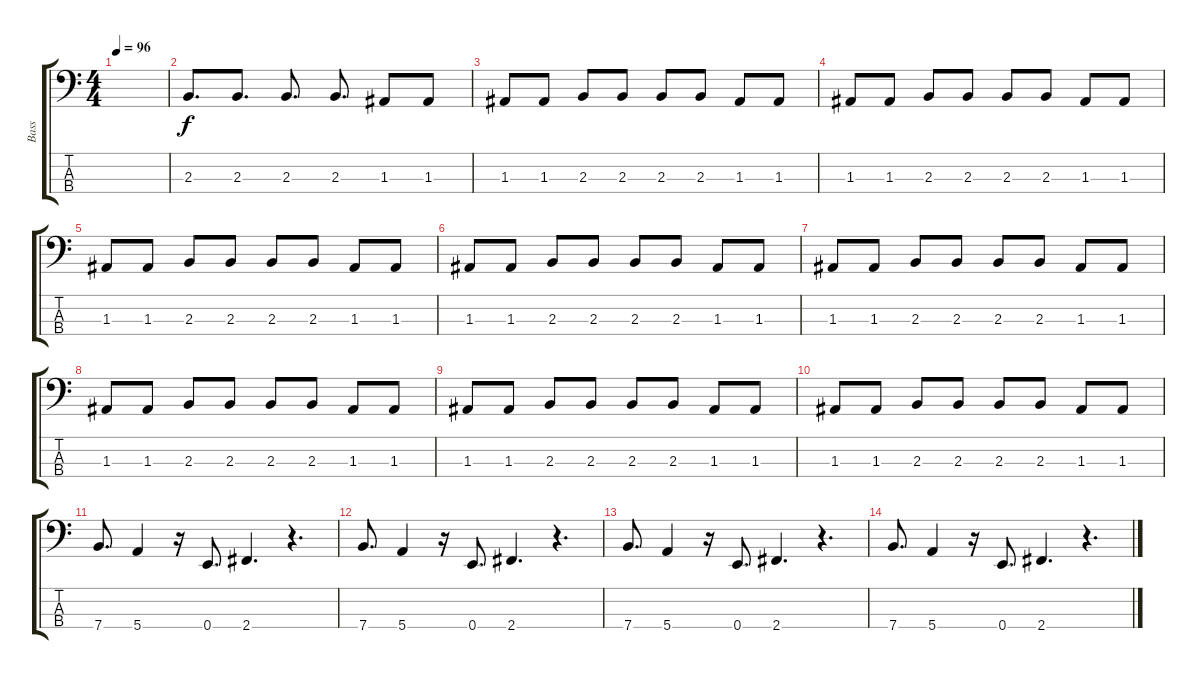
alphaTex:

\track ("Bass" "Bass") {instrument electricbassfinger}
\staff {score tabs}
\tuning (G2 D2 A1 E1) {hide}
\ts (4 4)
\tempo 96
\clef f4
\ks c
|
2.3.8{d} 2.3.8{d} 2.3.8{d} 2.3.8{d} 1.3.8 1.3.8 |
1.3.8 1.3.8 2.3.8 2.3.8 2.3.8 2.3.8 1.3.8 1.3.8 |
1.3.8 1.3.8 2.3.8 2.3.8 2.3.8 2.3.8 1.3.8 1.3.8 |
1.3.8 1.3.8 2.3.8 2.3.8 2.3.8 2.3.8 1.3.8 1.3.8 |
1.3.8 1.3.8 2.3.8 2.3.8 2.3.8 2.3.8 1.3.8 1.3.8 |
1.3.8 1.3.8 2.3.8 2.3.8 2.3.8 2.3.8 1.3.8 1.3.8 |
1.3.8 1.3.8 2.3.8 2.3.8 2.3.8 2.3.8 1.3.8 1.3.8 |
1.3.8 1.3.8 2.3.8 2.3.8 2.3.8 2.3.8 1.3.8 1.3.8 |
1.3.8 1.3.8 2.3.8 2.3.8 2.3.8 2.3.8 1.3.8 1.3.8 |
7.4.8{d} 5.4.4 r.16 0.4.8{d} 2.4.4{d} r.4{d} |
7.4.8{d} 5.4.4 r.16 0.4.8{d} 2.4.4{d} r.4{d} |
7.4.8{d} 5.4.4 r.16 0.4.8{d} 2.4.4{d} r.4{d} |
7.4.8{d} 5.4.4 r.16 0.4.8{d} 2.4.4{d} r.4{d}
